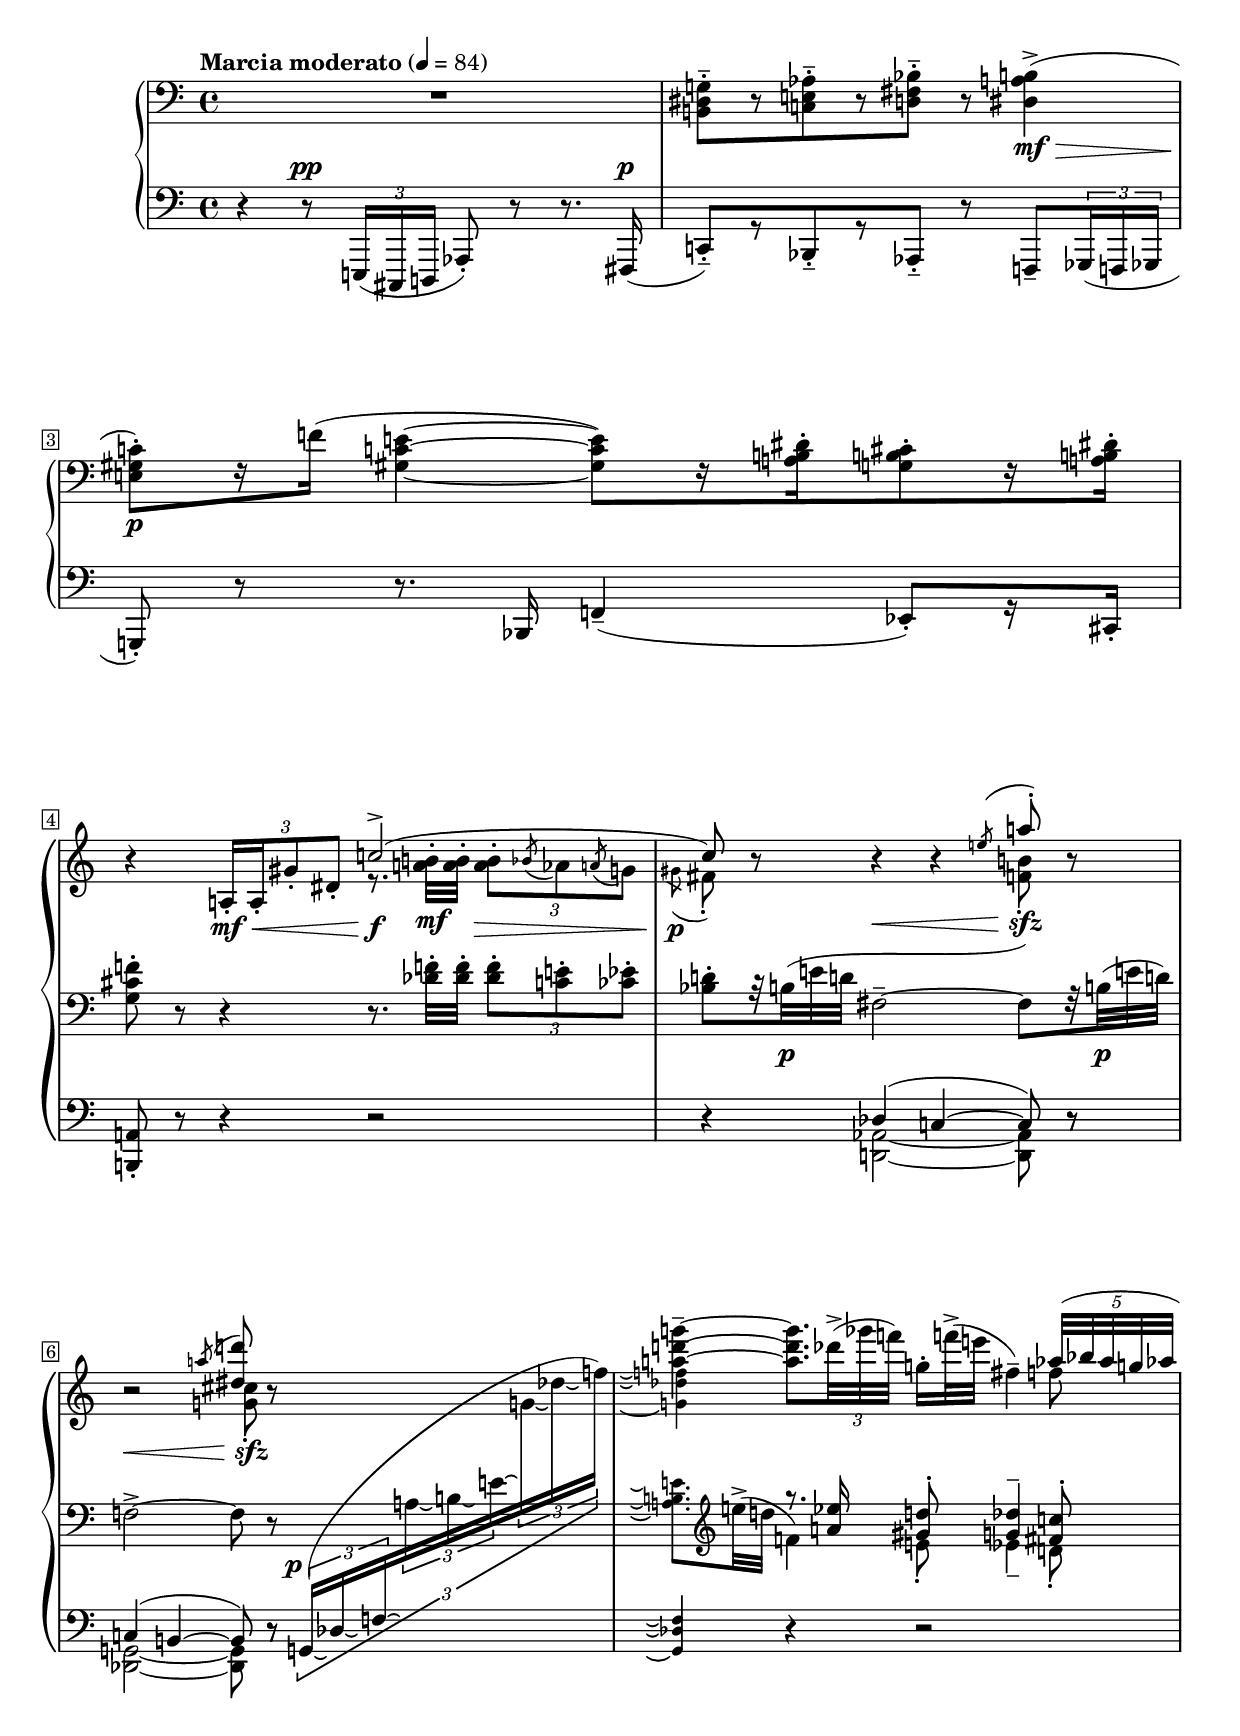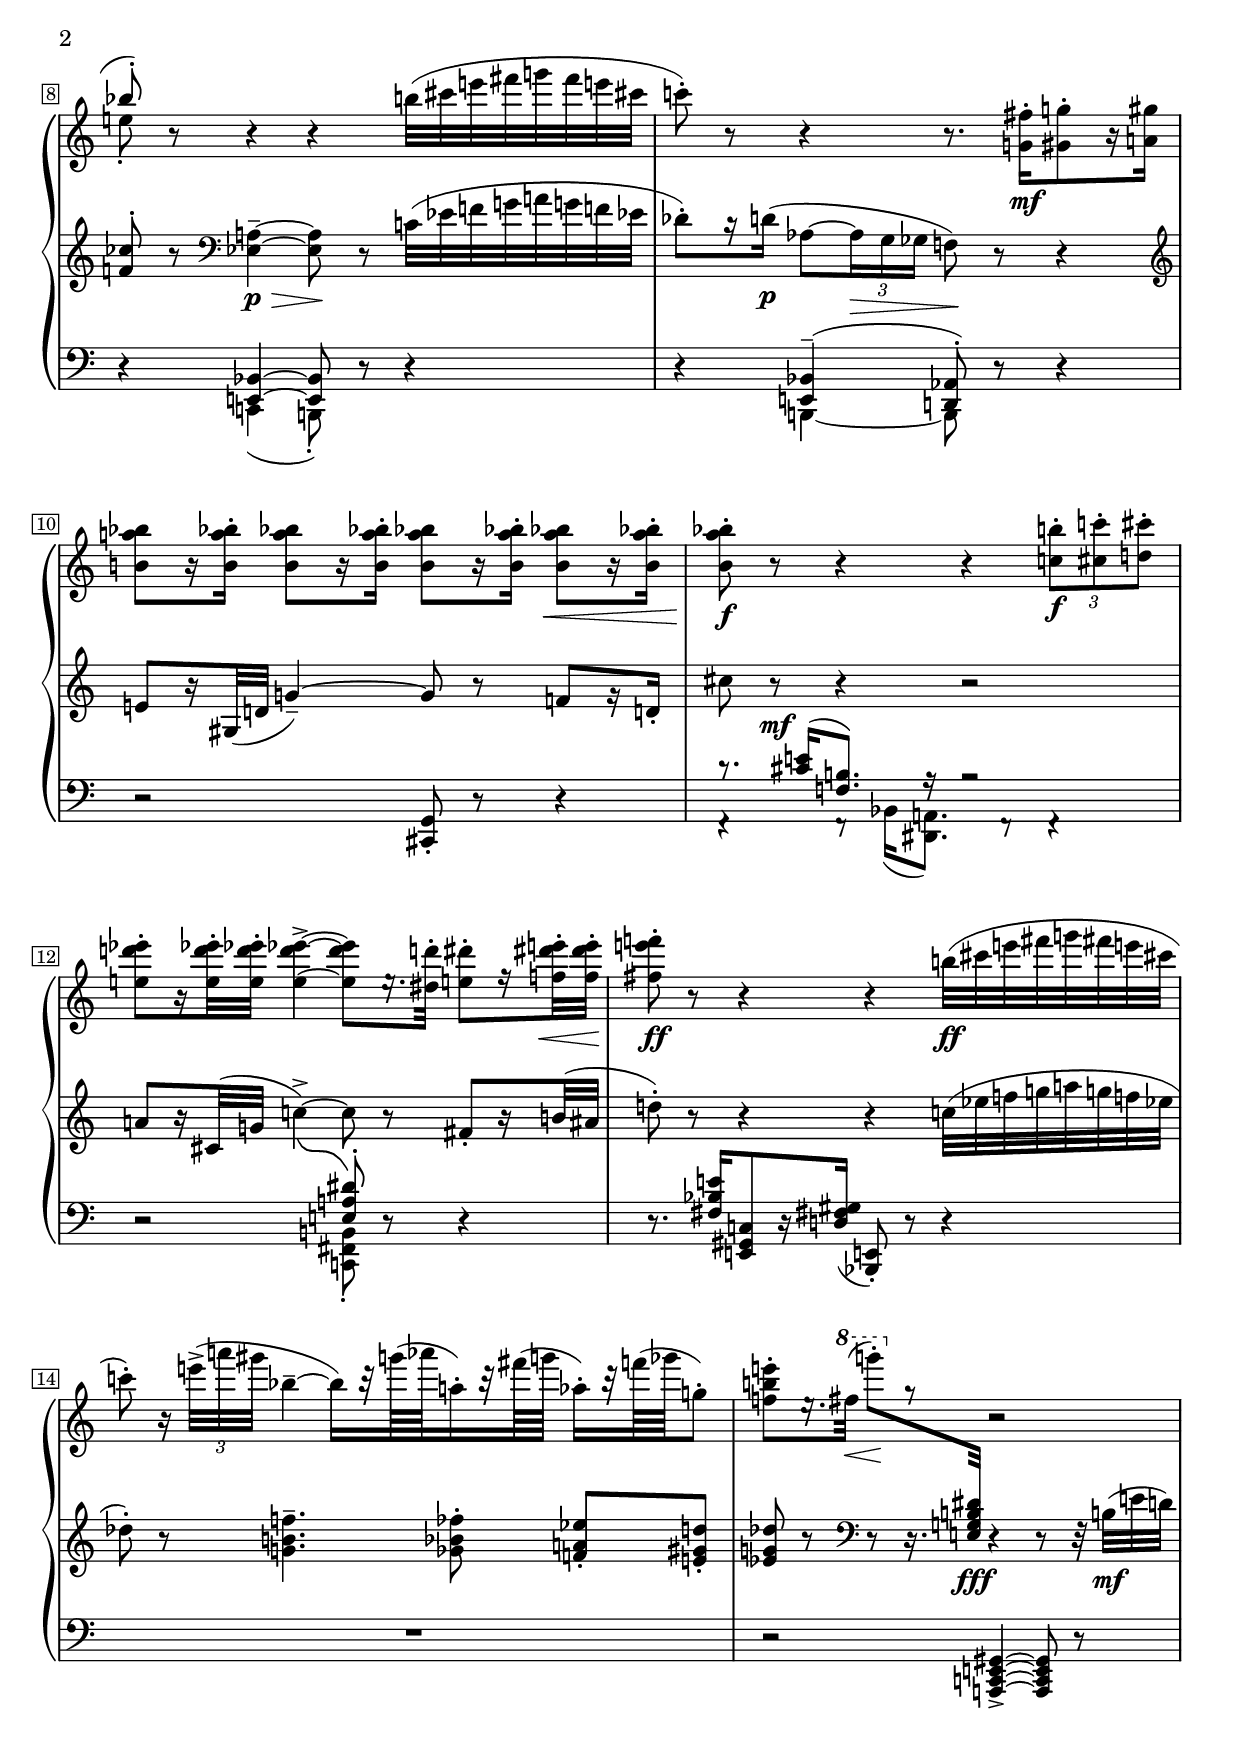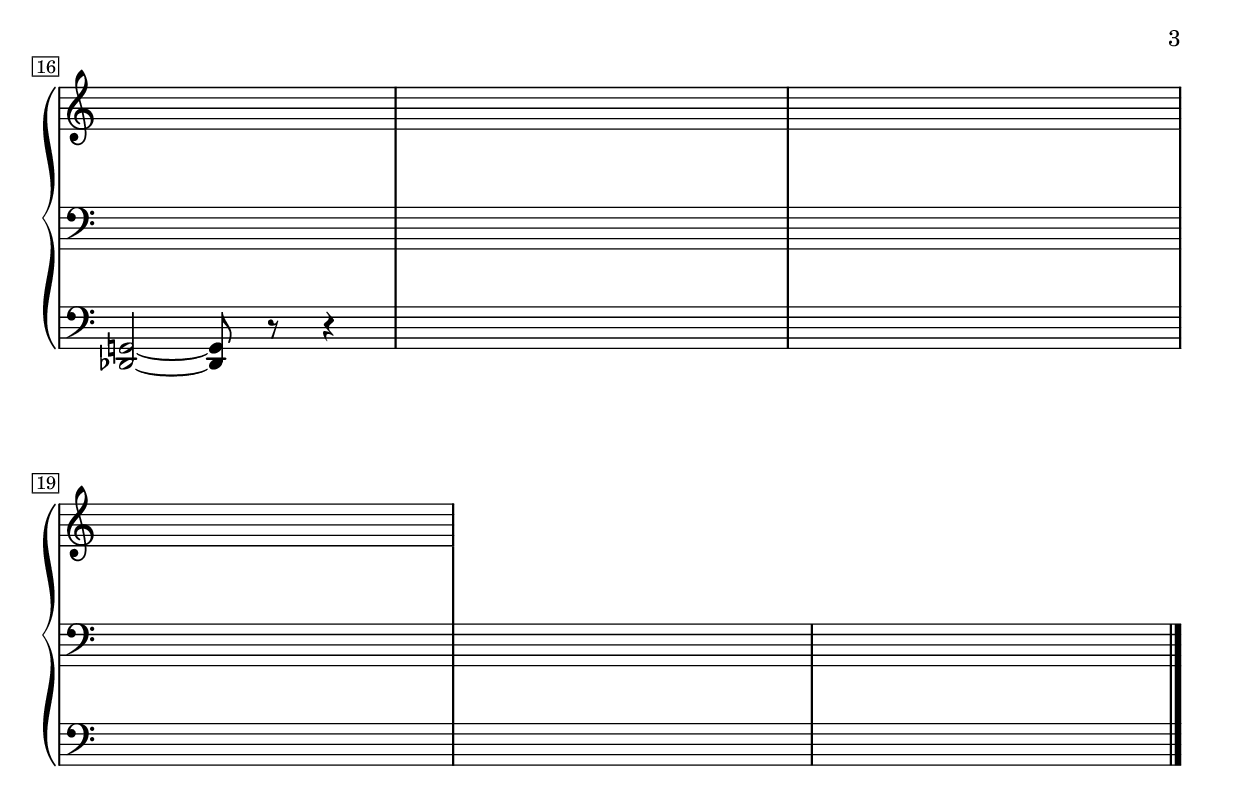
Global = {
  \key c \major
  \time 4/4
  \include "../global.ly"
}

bottom = \change Staff = "lower"
top = \change Staff = "upper"

HigherSoprano = \context Voice = "five" \relative c' {
  \voiceOne
  \override Rest.staff-position = #0
  %4
  | r4 \tuplet 3/2 { a!16_.[\mf\< a_. gis'8_. dis_.] }
    \shape #'((0 . 0) (0 . 1) (0 . 1) (0 . 0)) Tie
    c'!2~\!\f^>
  | c8 r r4\< r4 \acciaccatura e!8 a!^.\!\sfz r
  | r2 \acciaccatura a!8 <dis, d'!> r s4
  | \stemDown\omit TupletBracket
    <a'! d! g!>4~^- q8.[ \tupletNeutral\tuplet 3/2 { des32^>( ges f!)] } g,16^.[ f'!32^>( e!] fis,4^-)
    \stemUp \tuplet 5/4 { aes32( bes aes g! aes! }
  | bes8^.) \stemNeutral r8 r4 r b!32[( cis e! fis g! fis e! cis!] c!8^.) r r4
    r8. <g,! fis'>16^.[\mf <gis g'!>8^. r16 <a! gis'>16]
  | <b! a'! bes!>8[ r16 q^.] q8[ r16 q16^.] q8[ r16 q16^.] q8[\< r16 q16^.]
  %10
  | q8^.\!\f r r4 r4 \tuplet 3/2 { <c! b'!>8^.\f <cis c'!>^. <d! cis'>^. }
  | <e! d'! ees>8^.[ r16 q32^. q^.] q4~^> q8[ e16.\rest <dis d'!>32^.]
    <e! dis'>8^.[ f16\rest <f! dis'! e!>32^.\< q^.]
  | <fis e'! f!>8^.\!\ff r r4 r4 b!32[(\ff cis e! fis g! fis! e! cis!]
  | c!8^.) r16 \tuplet 3/2 { e!32^>( a! gis } bes,4~^-
    bes16)[ b32\rest g'!64( aes a,!16^.) b32\rest fis'64( g!] aes,16^.)[ b32\rest f'!64( ges g,!8^.)]
  | <f! b! e!>8^.[ e16.\rest \ottava #1 fis'32](\< g'!8^.)[\! \ottava #0
     g,,8*3/4\rest \top <e,,! g! b! dis>32\fff ]
     \change Staff = "higher" r2
  %15
  | s1
  | s1
  | s1
  | s1
}

HigherAlto = \context Voice = "six" \relative c' {
  \voiceTwo
  %4
  | s2 r8. <a'! b!>32^.\mf q^.
    \tuplet 3/2 {
      q8^.\> \stemUp \acciaccatura bes \stemDown aes \stemUp \acciaccatura a! \stemDown g!
    }
  | \acciaccatura gis8\!\p fis_. s s2 <f! b!>8_. s
  | s2\< <g! cis>8_.\!\sfz s4.
  | \stemDown
    \once\override NoteColumn.force-hshift = #0.3
    \magnifyMusic 0.8 { <g! des' f!>4\repeatTie } s2 s8 f'!
  | e!_. s s2.
  | s1
  %10
  | s1
  | s1
  | s1
  | s1
  | s1
  %15
  | s1
  | s1
  | s1
  | s1
}

Sopran = \context Voice = "one" \relative c {
  \voiceOne
  \override MultiMeasureRest.staff-position = #0
  \override Rest.staff-position = #0
  \override DynamicText.Y-offset = #-2.4
  \override Hairpin.Y-offset = #-2
  \stemNeutral\tupletNeutral
  %1
  \tempo \markup { \bold "Marcia moderato" } 4 = 84
  | R1
  | <b! dis g!>8^.^-[ r <c! e! aes>^.^- r <d! fis bes>^.^-] r <dis a'! b!>4^>(\mf\>
  | <e! gis c!>8^.)[\!\p f16\rest f'!16]( <gis,_~ c!~ e!~>4
    q8)[ f16\rest <a! b! dis>16^. <g! b! cis>8^. f16\rest <a! b! dis!>^.]
    \break
  \omit Staff.TimeSignature
  << {
  %4
  | <g cis f!>8^. r r4 r8. <des' f!>32^.[ q^.] \tuplet 3/2 { q8^. <c! e!>^. <ces ees>^. }
  | <bes d!>8^.[ a32\rest
    \shape #'((0 . 0) (0 . 1) (0 . 0) (0 . 4)) Slur
    b!\p( e! d!] fis,2^-~ fis8)[ f32\rest b!(\p e! d!)]
  | f,!2~^> f8
    \once\override DynamicText.X-offset = #2
    r\p
    s4
  | s4 g''8.\rest \stemUp <a,! ees'>16 <gis d'!>8^. <g! des'>4^- <fis c'!>8^.
  | <f! ces'>8^. r \clef bass \stemDown <ees, a!>4~^-\p\> q8\! r c'!32[( ees f! g! a! g! f! ees!]
  | \omit TupletBracket
    des8^.)[ c16\rest d!\p]( aes8~ \tuplet 3/2 { aes16\> g ges } f!8\!) r r4
    \clef treble
  %10
  | \stemNeutral e'!8[ r16 gis,32_( d'!] g!4_-~) g8 r f![ g16\rest d!16_.]
  | cis'8 r\mf r4 r2
  | a!8[ r16 cis,32( g'!]
    \shape #'((0 . -1.5) (0 . -3) (0 . 0) (0.8 . -4.5)) PhrasingSlur
    c!4_\(~^>) c8\) r fis,8_.[ r16 b!32( ais]
  | d!8^.) r r4 r4 c!32[( ees f! g! a! g! f! ees]
  | des8^.) r <g,! b! f'!>4.^- <ges bes fes'>8^. <f! a! ees'>8_.[ <e! gis d'!>_.]
  %15
  | <ees g! des'>8 r \clef bass r8 r16. s32 r4 r8 r32 b!32[(\mf e! d!])
  | s1
  | s1
  | s1
  }
  \new Staff = "higher" \with {
    alignAboveContext = "upper"
  } {
    \omit Staff.TimeSignature
    \clef "treble"
    <<
    \HigherSoprano
    \HigherAlto
    >>
  }
  >>
  | s1
  %20
  | s1
  \fine
}

Alto = \context Voice = "two" \relative c' {
  \voiceTwo
  \override MultiMeasureRest.staff-position = #0
  \override Rest.staff-position = #0
  %1
  | s1*6
  %7
  | \stemDown \magnifyMusic 0.8 { <a! b! e!>8.\repeatTie[ } \clef treble e''!32^>^( d!]
    f,!4) e!8_. ees4_- d!8_.
}

Tenor = \context Voice = "three" \relative c' {
  \voiceThree
  \override MultiMeasureRest.staff-position = #0
  \override Rest.staff-position = #0
  %1
  | s1*4
  %5
  | s4 des,( c!~ c8) r
  | c!4( b!~ b8) r s4
  | s1
  | s4 <e,! bes'>~ q8 s8 s4
  | s4 <e! bes'>^-( <d! aes'>8^.) s8 s4
  %10
  | s1
  | c''8.\rest <cis e!>16[( <f,! b!>8.)] a16\rest a2\rest
  | s2 <e! a! dis>8^. s s4

}

Bass = \context Voice = "four" \relative c {
  \voiceFour
  \override MultiMeasureRest.staff-position = #0
  \override Rest.staff-position = #0
  \stemNeutral\tupletNeutral
  %1
  | r4 r8^\pp \tuplet 3/2 { e,,!16( cis d! } aes'8_.) r r8. fis16^\p(
  | c'!8_._-)[ g'\rest bes,_._- g'\rest aes,_._-] r f!8_-[ \tuplet 3/2 { ges16( f! ges! }]
  | g!8_.) r r8. bes16 f'!4_-( ees8_.)[ g16\rest cis,16_.]
  | <b! a'!>8_. r r4 r2
  %5
  | \stemDown r4 <d! aes'>2~ q8 r
  | <des g!>2~ q8 r
    %\set tieWaitForNote = ##t
    \override TupletBracket.bracket-visibility = ##t
    \tupletUp\tuplet 3/2 {
      \tuplet 3/2 8 {
        \tupletNeutral
        \stemUp g!16\laissezVibrer[^( des'\laissezVibrer f!^\laissezVibrer
        \top \stemDown a!\laissezVibrer b!\laissezVibrer e!^\laissezVibrer
        \change Staff = "higher" g!\laissezVibrer des'\laissezVibrer f!])
      }
    }
  | \bottom
    \stemUp \magnifyMusic 0.8 { <g,,, des' f>4\repeatTie } r r2
  | \stemDown r4 c,!( b!8_.) r r4
  | r4 b!~ b8 r r4
  %10
  | r2 \stemUp <cis g'>8_. r r4
  | f4\rest f8\rest \stemDown bes16[( <dis, a'!>8.]) f8\rest f4\rest
  | r2 <c! fis b!>8_. r r4
  | r8. \stemUp <fis' bes e!>16[ <e,! gis c!>8 r16 <d'! fis! gis!>16]( <bes, e!>8_.) r r4
  | R1
  %15
  | r2 <a! c! e! gis>4^~_> q8 r
  | <des g!>2~ q8 r r4
  | s1
  | s1
  | s1
  %20
  | s1
  | s1
  \fine
}

\score {
  \new PianoStaff
  <<
    \accidentalStyle Score.piano
    \context Staff = "upper" <<
      \set Staff.midiInstrument = #"acoustic grand"
      \Global
      \clef bass
      \Sopran
      \Alto
    >>
    \context Staff = "lower" <<
      \set Staff.midiInstrument = #"acoustic grand"
      \Global
      \clef bass
      \Tenor
      \Bass
    >>
  >>
  \header {
    %composer = "Hans Erich Apostel"
    %opus = "Op. 13"
    title = \markup { "II" }
  }
  \layout {
    \context {
      \PianoStaff
      % More space between staves in the same PianoStaff
      %\override StaffGrouper.staff-staff-spacing.minimum-distance = 12
      \override TextScript.font-shape = #'italic
    }
  }
  \midi {
    \tempo 4 = 100
  }
}
